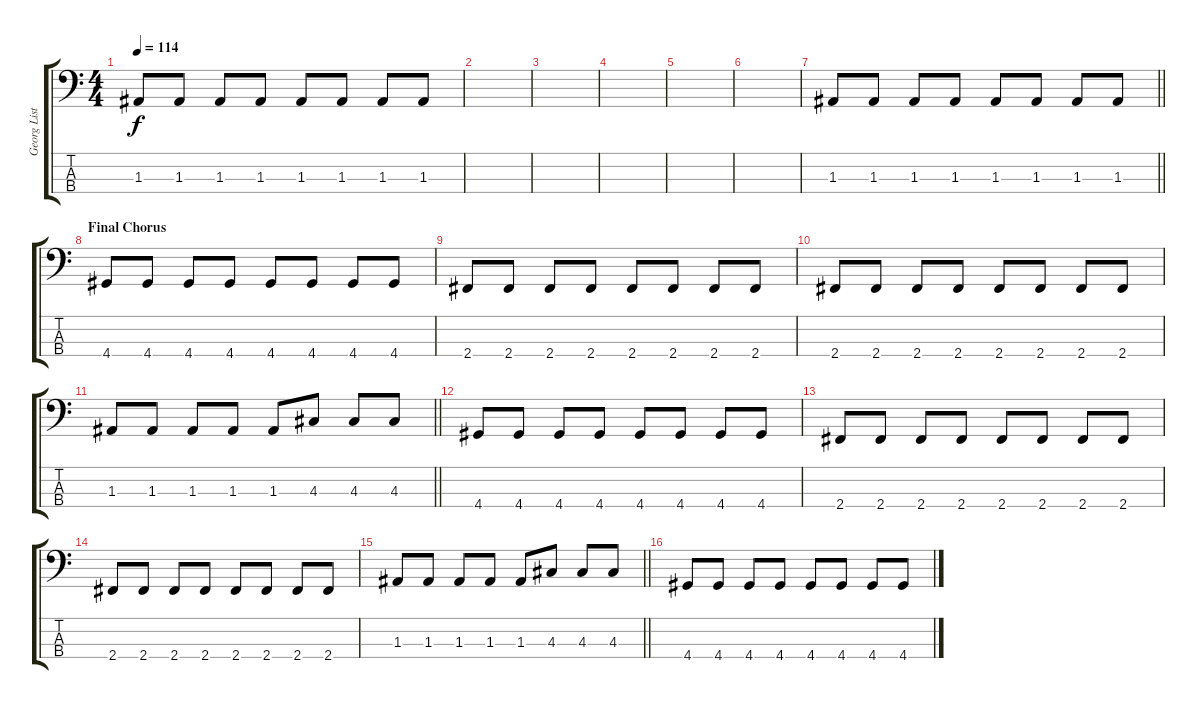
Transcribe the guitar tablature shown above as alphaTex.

\track ("Georg Listing" "Georg List") {instrument electricbassfinger}
\staff {score tabs}
\tuning (G2 D2 A1 E1) {hide}
\ts (4 4)
\tempo 114
\clef f4
\ks c
1.3.8{dy f} 1.3.8 1.3.8 1.3.8 1.3.8 1.3.8 1.3.8 1.3.8 |
|
|
|
|
|
\barLineRight lightlight
1.3.8 1.3.8 1.3.8 1.3.8 1.3.8 1.3.8 1.3.8 1.3.8 |
\section ("" "Final Chorus")
4.4.8 4.4.8 4.4.8 4.4.8 4.4.8 4.4.8 4.4.8 4.4.8 |
2.4.8 2.4.8 2.4.8 2.4.8 2.4.8 2.4.8 2.4.8 2.4.8 |
2.4.8 2.4.8 2.4.8 2.4.8 2.4.8 2.4.8 2.4.8 2.4.8 |
\barLineRight lightlight
1.3.8 1.3.8 1.3.8 1.3.8 1.3.8 4.3.8 4.3.8 4.3.8 |
4.4.8 4.4.8 4.4.8 4.4.8 4.4.8 4.4.8 4.4.8 4.4.8 |
2.4.8 2.4.8 2.4.8 2.4.8 2.4.8 2.4.8 2.4.8 2.4.8 |
2.4.8 2.4.8 2.4.8 2.4.8 2.4.8 2.4.8 2.4.8 2.4.8 |
\barLineRight lightlight
1.3.8 1.3.8 1.3.8 1.3.8 1.3.8 4.3.8 4.3.8 4.3.8 |
4.4.8 4.4.8 4.4.8 4.4.8 4.4.8 4.4.8 4.4.8 4.4.8
